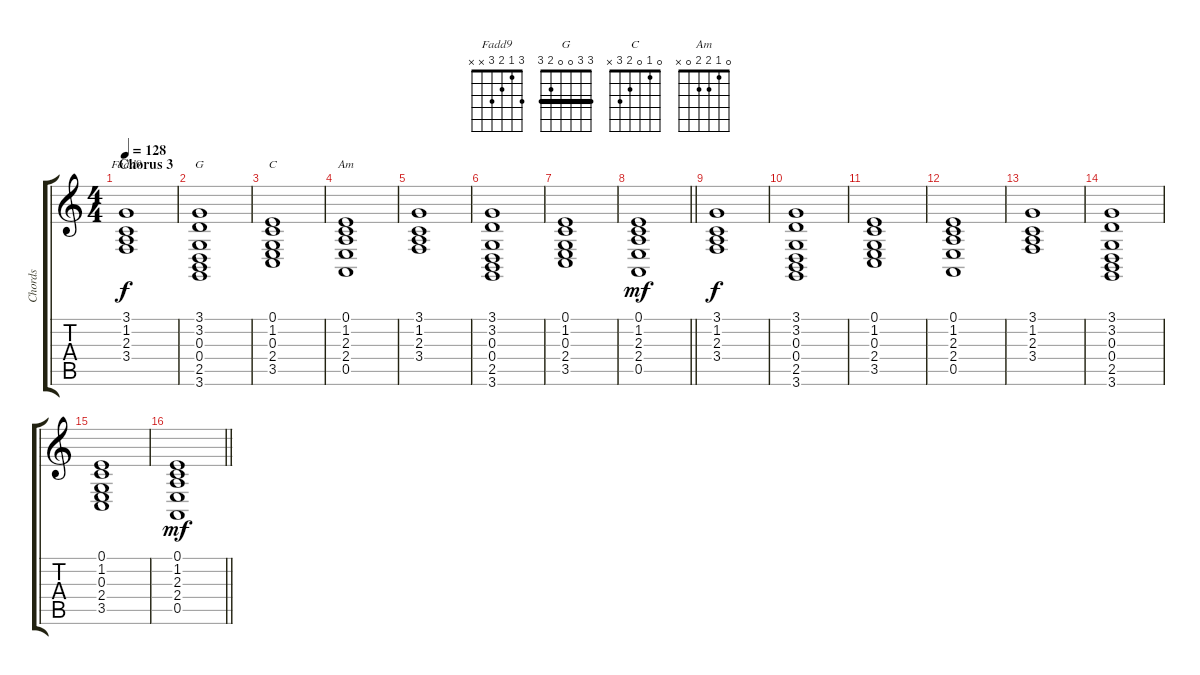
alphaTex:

\track ("Chords" "Chords") {instrument stringensemble1}
\staff {score tabs}
\tuning (E4 B3 G3 D3 A2 E2) {hide}
\chord ("Fadd9" 3 1 2 3 x x)
\chord ("G" 3 3 0 0 2 3) {barre 3}
\chord ("C" 0 1 0 2 3 x)
\chord ("Am" 0 1 2 2 0 x)
\ts (4 4)
\section ("" "Chorus 3")
\tempo 128
\clef g2
\ks c
(3.1 1.2 2.3 3.4).1{ch "Fadd9" dy f} |
(3.1 3.2 0.3 0.4 2.5 3.6).1{ch "G"} |
(0.1 1.2 0.3 2.4 3.5).1{ch "C"} |
(0.1 1.2 2.3 2.4 0.5).1{ch "Am"} |
(3.1 1.2 2.3 3.4).1 |
(3.1 3.2 0.3 0.4 2.5 3.6).1 |
(0.1 1.2 0.3 2.4 3.5).1 |
\barLineRight lightlight
(0.1 1.2 2.3 2.4 0.5).1{dy mf} |
\section ("" "")
(3.1 1.2 2.3 3.4).1{dy f} |
(3.1 3.2 0.3 0.4 2.5 3.6).1 |
(0.1 1.2 0.3 2.4 3.5).1 |
(0.1 1.2 2.3 2.4 0.5).1 |
(3.1 1.2 2.3 3.4).1 |
(3.1 3.2 0.3 0.4 2.5 3.6).1 |
(0.1 1.2 0.3 2.4 3.5).1 |
\barLineRight lightlight
(0.1 1.2 2.3 2.4 0.5).1{dy mf}
